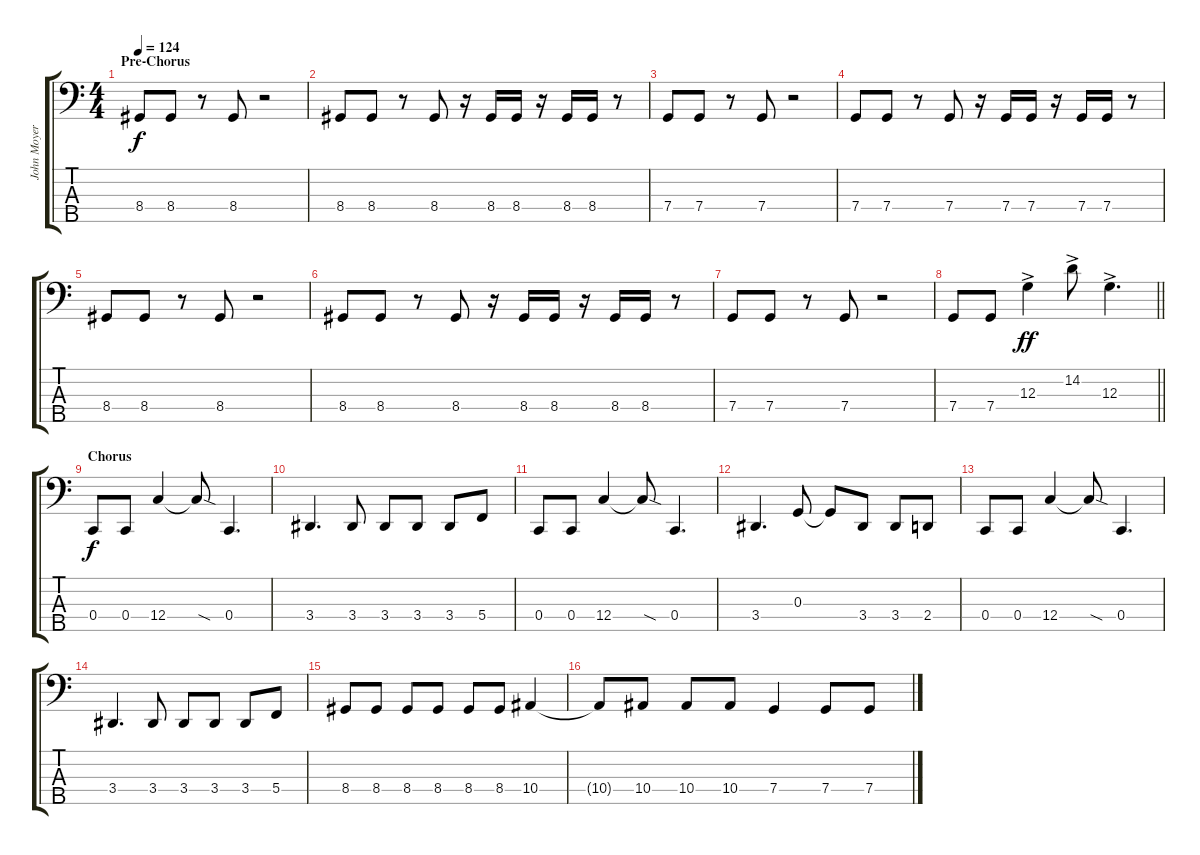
\track ("John Moyer" "John Moyer") {instrument electricbasspick}
\staff {score tabs}
\tuning (F2 C2 G1 C1 A0) {hide}
\ts (4 4)
\section ("" "Pre-Chorus")
\tempo 124
\clef f4
\ks c
8.4.8{dy f} 8.4.8 r.8 8.4.8 r.2 |
8.4.8 8.4.8 r.8 8.4.8 r.16 8.4.16 8.4.16 r.16 8.4.16 8.4.16 r.8 |
7.4.8 7.4.8 r.8 7.4.8 r.2 |
7.4.8 7.4.8 r.8 7.4.8 r.16 7.4.16 7.4.16 r.16 7.4.16 7.4.16 r.8 |
8.4.8 8.4.8 r.8 8.4.8 r.2 |
8.4.8 8.4.8 r.8 8.4.8 r.16 8.4.16 8.4.16 r.16 8.4.16 8.4.16 r.8 |
7.4.8 7.4.8 r.8 7.4.8 r.2 |
\barLineRight lightlight
7.4.8 7.4.8 12.3{ac}.4{dy ff} 14.2{ac}.8 12.3{ac}.4{d} |
\section ("" "Chorus")
0.4.8{dy f} 0.4.8 12.4.4 12.4{sod t}.8 0.4.4{d} |
3.4.4{d} 3.4.8 3.4.8 3.4.8 3.4.8 5.4.8 |
0.4.8 0.4.8 12.4.4 12.4{sod t}.8 0.4.4{d} |
3.4.4{d} 0.3.8 0.3{t}.8 3.4.8 3.4.8 2.4.8 |
0.4.8 0.4.8 12.4.4 12.4{sod t}.8 0.4.4{d} |
3.4.4{d} 3.4.8 3.4.8 3.4.8 3.4.8 5.4.8 |
8.4.8 8.4.8 8.4.8 8.4.8 8.4.8 8.4.8 10.4.4 |
10.4{t}.8 10.4.8 10.4.8 10.4.8 7.4.4 7.4.8 7.4.8
